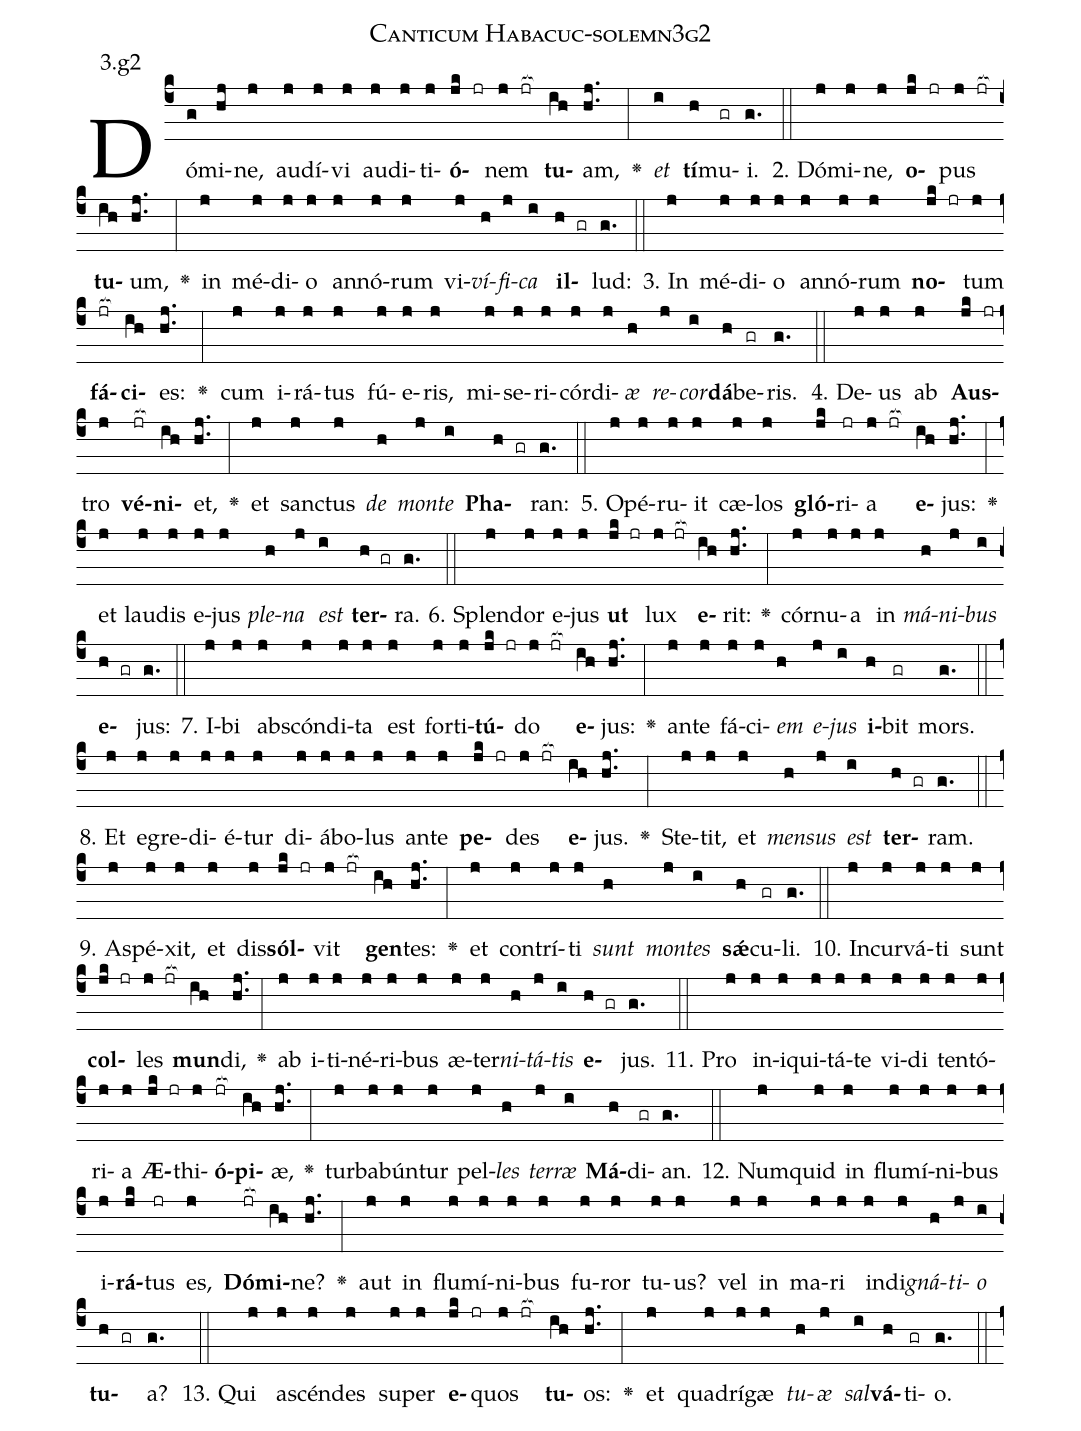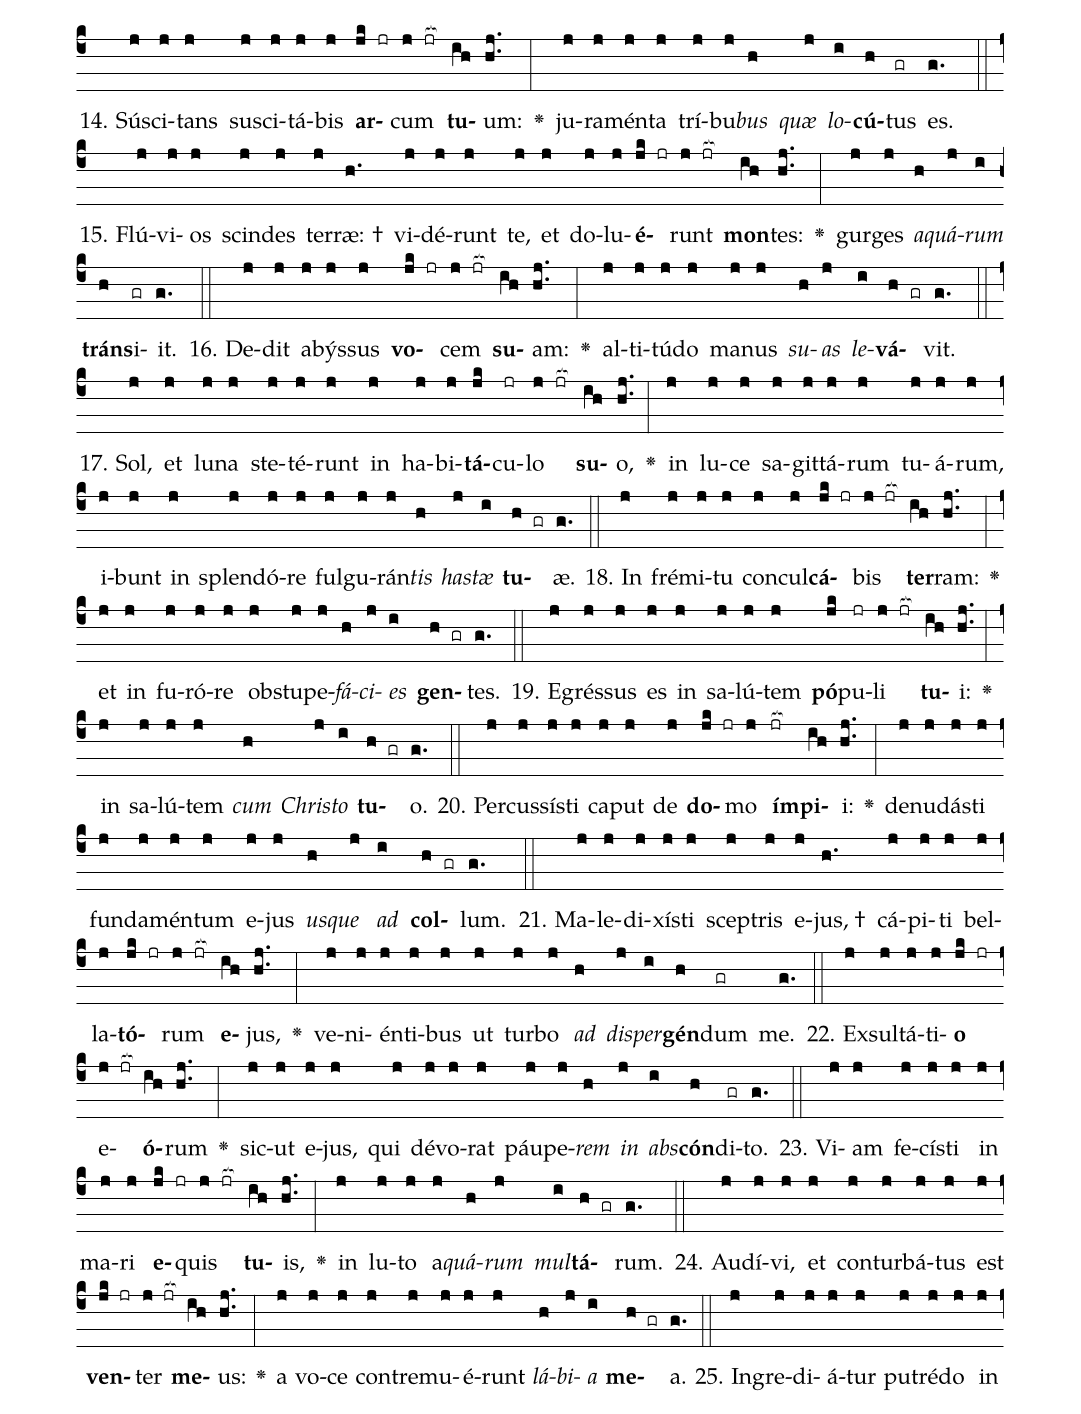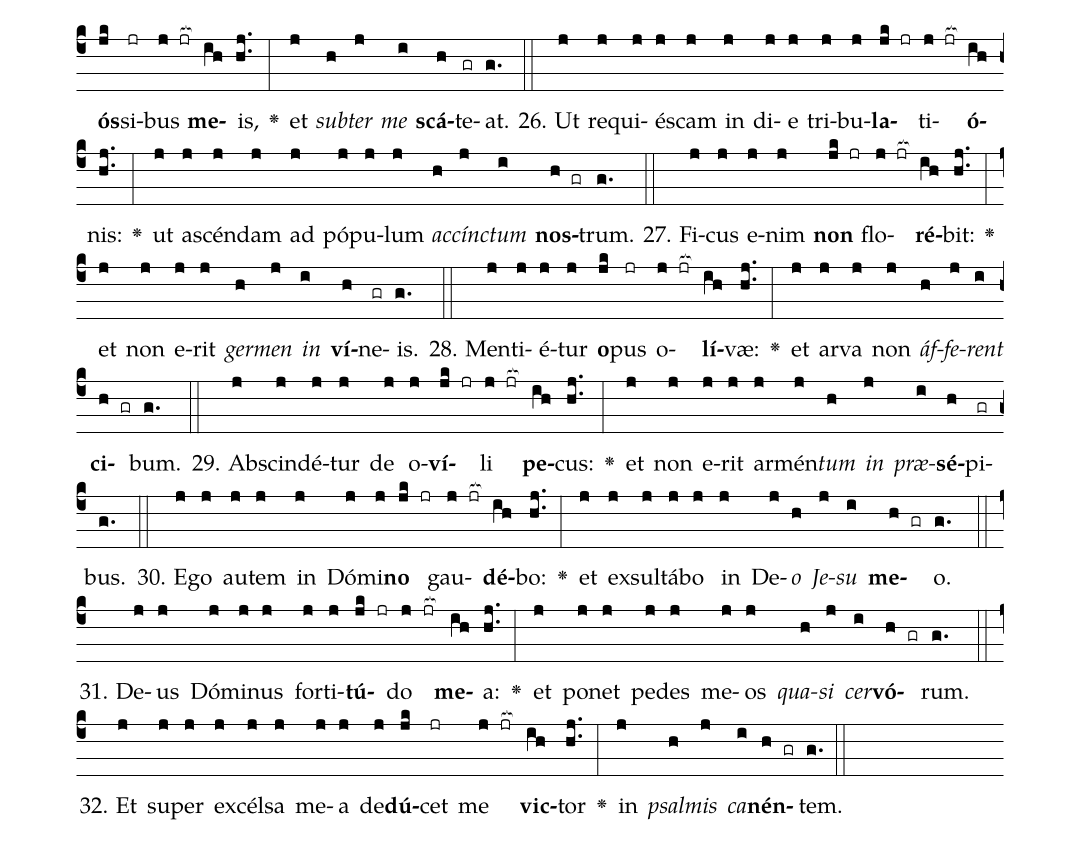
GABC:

name: Canticum Habacuc-solemn3g2;
annotation: 3.g2;
%%
(c4)Dó(g)mi(hj)ne,(j) au(j)dí(j)vi(j) au(j)di(j)ti(j)<b>ó</b>(jk jr)nem(j jr[ocb:1{]) <b>tu</b>(ih[ocb:0}])am,(hj..) <v>\greheightstar</v>(:) <i>et</i>(i) <b>tí</b>(h)mu(gr)i.(g.) (::)
2. Dó(j)mi(j)ne,(j) <b>o</b>(jk jr)pus(j jr[ocb:1{]) <b>tu</b>(ih[ocb:0}])um,(hj..) <v>\greheightstar</v>(:) in(j) mé(j)di(j)o(j) an(j)nó(j)rum(j) vi(j)<i>ví</i>(h)<i>fi</i>(j)<i>ca</i>(i) <b>il</b>(h gr)lud:(g.) (::)
3. In(j) mé(j)di(j)o(j) an(j)nó(j)rum(j) <b>no</b>(jk jr)tum(j) <b>fá</b>(jr[ocb:1{])<b>ci</b>(ih[ocb:0}])es:(hj..) <v>\greheightstar</v>(:) cum(j) i(j)rá(j)tus(j) fú(j)e(j)ris,(j) mi(j)se(j)ri(j)cór(j)di(j)<i>æ</i>(h) <i>re</i>(j)<i>cor</i>(i)<b>dá</b>(h)be(gr)ris.(g.) (::)
4. De(j)us(j) ab(j) <b>Aus</b>(jk jr)tro(j) <b>vé</b>(jr[ocb:1{])<b>ni</b>(ih[ocb:0}])et,(hj..) <v>\greheightstar</v>(:) et(j) sanc(j)tus(j) <i>de</i>(h) <i>mon</i>(j)<i>te</i>(i) <b>Pha</b>(h gr)ran:(g.) (::)
5. O(j)pé(j)ru(j)it(j) cæ(j)los(j) <b>gló</b>(jk)ri(jr)a(j jr[ocb:1{]) <b>e</b>(ih[ocb:0}])jus:(hj..) <v>\greheightstar</v>(:) et(j) lau(j)dis(j) e(j)jus(j) <i>ple</i>(h)<i>na</i>(j) <i>est</i>(i) <b>ter</b>(h gr)ra.(g.) (::)
6. Splen(j)dor(j) e(j)jus(j) <b>ut</b>(jk jr) lux(j jr[ocb:1{]) <b>e</b>(ih[ocb:0}])rit:(hj..) <v>\greheightstar</v>(:) cór(j)nu(j)a(j) in(j) <i>má</i>(h)<i>ni</i>(j)<i>bus</i>(i) <b>e</b>(h gr)jus:(g.) (::)
7. I(j)bi(j) abs(j)cón(j)di(j)ta(j) est(j) for(j)ti(j)<b>tú</b>(jk jr)do(j jr[ocb:1{]) <b>e</b>(ih[ocb:0}])jus:(hj..) <v>\greheightstar</v>(:) an(j)te(j) fá(j)ci(j)<i>em</i>(h) <i>e</i>(j)<i>jus</i>(i) <b>i</b>(h)bit(gr) mors.(g.) (::)
8. Et(j) e(j)gre(j)di(j)é(j)tur(j) di(j)á(j)bo(j)lus(j) an(j)te(j) <b>pe</b>(jk jr)des(j jr[ocb:1{]) <b>e</b>(ih[ocb:0}])jus.(hj..) <v>\greheightstar</v>(:) Ste(j)tit,(j) et(j) <i>men</i>(h)<i>sus</i>(j) <i>est</i>(i) <b>ter</b>(h gr)ram.(g.) (::)
9. A(j)spé(j)xit,(j) et(j) dis(j)<b>sól</b>(jk jr)vit(j jr[ocb:1{]) <b>gen</b>(ih[ocb:0}])tes:(hj..) <v>\greheightstar</v>(:) et(j) con(j)trí(j)ti(j) <i>sunt</i>(h) <i>mon</i>(j)<i>tes</i>(i) <b>sǽ</b>(h)cu(gr)li.(g.) (::)
10. In(j)cur(j)vá(j)ti(j) sunt(j) <b>col</b>(jk jr)les(j jr[ocb:1{]) <b>mun</b>(ih[ocb:0}])di,(hj..) <v>\greheightstar</v>(:) ab(j) i(j)ti(j)né(j)ri(j)bus(j) æ(j)ter(j)<i>ni</i>(h)<i>tá</i>(j)<i>tis</i>(i) <b>e</b>(h gr)jus.(g.) (::)
11. Pro(j) in(j)i(j)qui(j)tá(j)te(j) vi(j)di(j) ten(j)tó(j)ri(j)a(j) <b>Æ</b>(jk jr)thi(j)<b>ó</b>(jr[ocb:1{])<b>pi</b>(ih[ocb:0}])æ,(hj..) <v>\greheightstar</v>(:) tur(j)ba(j)bún(j)tur(j) pel(j)<i>les</i>(h) <i>ter</i>(j)<i>ræ</i>(i) <b>Má</b>(h)di(gr)an.(g.) (::)
12. Num(j)quid(j) in(j) flu(j)mí(j)ni(j)bus(j) i(j)<b>rá</b>(jk)tus(jr) es,(j) <b>Dó</b>(jr[ocb:1{])<b>mi</b>(ih[ocb:0}])ne?(hj..) <v>\greheightstar</v>(:) aut(j) in(j) flu(j)mí(j)ni(j)bus(j) fu(j)ror(j) tu(j)us?(j) vel(j) in(j) ma(j)ri(j) in(j)di(j)<i>gná</i>(h)<i>ti</i>(j)<i>o</i>(i) <b>tu</b>(h gr)a?(g.) (::)
13. Qui(j) a(j)scén(j)des(j) su(j)per(j) <b>e</b>(jk jr)quos(j jr[ocb:1{]) <b>tu</b>(ih[ocb:0}])os:(hj..) <v>\greheightstar</v>(:) et(j) qua(j)drí(j)gæ(j) <i>tu</i>(h)<i>æ</i>(j) <i>sal</i>(i)<b>vá</b>(h)ti(gr)o.(g.) (::)
14. Sú(j)sci(j)tans(j) su(j)sci(j)tá(j)bis(j) <b>ar</b>(jk jr)cum(j jr[ocb:1{]) <b>tu</b>(ih[ocb:0}])um:(hj..) <v>\greheightstar</v>(:) ju(j)ra(j)mén(j)ta(j) trí(j)bu(j)<i>bus</i>(h) <i>quæ</i>(j) <i>lo</i>(i)<b>cú</b>(h)tus(gr) es.(g.) (::)
15. Flú(j)vi(j)os(j) scin(j)des(j) ter(j)ræ: †(h.) vi(j)dé(j)runt(j) te,(j) et(j) do(j)lu(j)<b>é</b>(jk jr)runt(j jr[ocb:1{]) <b>mon</b>(ih[ocb:0}])tes:(hj..) <v>\greheightstar</v>(:) gur(j)ges(j) <i>a</i>(h)<i>quá</i>(j)<i>rum</i>(i) <b>tráns</b>(h)i(gr)it.(g.) (::)
16. De(j)dit(j) a(j)býs(j)sus(j) <b>vo</b>(jk jr)cem(j jr[ocb:1{]) <b>su</b>(ih[ocb:0}])am:(hj..) <v>\greheightstar</v>(:) al(j)ti(j)tú(j)do(j) ma(j)nus(j) <i>su</i>(h)<i>as</i>(j) <i>le</i>(i)<b>vá</b>(h gr)vit.(g.) (::)
17. Sol,(j) et(j) lu(j)na(j) ste(j)té(j)runt(j) in(j) ha(j)bi(j)<b>tá</b>(jk)cu(jr)lo(j jr[ocb:1{]) <b>su</b>(ih[ocb:0}])o,(hj..) <v>\greheightstar</v>(:) in(j) lu(j)ce(j) sa(j)git(j)tá(j)rum(j) tu(j)á(j)rum,(j) i(j)bunt(j) in(j) splen(j)dó(j)re(j) ful(j)gu(j)rán(j)<i>tis</i>(h) <i>has</i>(j)<i>tæ</i>(i) <b>tu</b>(h gr)æ.(g.) (::)
18. In(j) fré(j)mi(j)tu(j) con(j)cul(j)<b>cá</b>(jk jr)bis(j jr[ocb:1{]) <b>ter</b>(ih[ocb:0}])ram:(hj..) <v>\greheightstar</v>(:) et(j) in(j) fu(j)ró(j)re(j) ob(j)stu(j)pe(j)<i>fá</i>(h)<i>ci</i>(j)<i>es</i>(i) <b>gen</b>(h gr)tes.(g.) (::)
19. E(j)grés(j)sus(j) es(j) in(j) sa(j)lú(j)tem(j) <b>pó</b>(jk)pu(jr)li(j jr[ocb:1{]) <b>tu</b>(ih[ocb:0}])i:(hj..) <v>\greheightstar</v>(:) in(j) sa(j)lú(j)tem(j) <i>cum</i>(h) <i>Chris</i>(j)<i>to</i>(i) <b>tu</b>(h gr)o.(g.) (::)
20. Per(j)cus(j)sís(j)ti(j) ca(j)put(j) de(j) <b>do</b>(jk jr)mo(j) <b>ím</b>(jr[ocb:1{])<b>pi</b>(ih[ocb:0}])i:(hj..) <v>\greheightstar</v>(:) de(j)nu(j)dás(j)ti(j) fun(j)da(j)mén(j)tum(j) e(j)jus(j) <i>us</i>(h)<i>que</i>(j) <i>ad</i>(i) <b>col</b>(h gr)lum.(g.) (::)
21. Ma(j)le(j)di(j)xís(j)ti(j) scep(j)tris(j) e(j)jus, †(h.) cá(j)pi(j)ti(j) bel(j)la(j)<b>tó</b>(jk jr)rum(j jr[ocb:1{]) <b>e</b>(ih[ocb:0}])jus,(hj..) <v>\greheightstar</v>(:) ve(j)ni(j)én(j)ti(j)bus(j) ut(j) tur(j)bo(j) <i>ad</i>(h) <i>di</i>(j)<i>sper</i>(i)<b>gén</b>(h)dum(gr) me.(g.) (::)
22. Ex(j)sul(j)tá(j)ti(j)<b>o</b>(jk jr) e(j jr[ocb:1{])<b>ó</b>(ih[ocb:0}])rum(hj..) <v>\greheightstar</v>(:) sic(j)ut(j) e(j)jus,(j) qui(j) dé(j)vo(j)rat(j) páu(j)pe(j)<i>rem</i>(h) <i>in</i>(j) <i>abs</i>(i)<b>cón</b>(h)di(gr)to.(g.) (::)
23. Vi(j)am(j) fe(j)cís(j)ti(j) in(j) ma(j)ri(j) <b>e</b>(jk jr)quis(j jr[ocb:1{]) <b>tu</b>(ih[ocb:0}])is,(hj..) <v>\greheightstar</v>(:) in(j) lu(j)to(j) a(j)<i>quá</i>(h)<i>rum</i>(j) <i>mul</i>(i)<b>tá</b>(h gr)rum.(g.) (::)
24. Au(j)dí(j)vi,(j) et(j) con(j)tur(j)bá(j)tus(j) est(j) <b>ven</b>(jk jr)ter(j jr[ocb:1{]) <b>me</b>(ih[ocb:0}])us:(hj..) <v>\greheightstar</v>(:) a(j) vo(j)ce(j) con(j)tre(j)mu(j)é(j)runt(j) <i>lá</i>(h)<i>bi</i>(j)<i>a</i>(i) <b>me</b>(h gr)a.(g.) (::)
25. In(j)gre(j)di(j)á(j)tur(j) pu(j)tré(j)do(j) in(j) <b>ós</b>(jk)si(jr)bus(j jr[ocb:1{]) <b>me</b>(ih[ocb:0}])is,(hj..) <v>\greheightstar</v>(:) et(j) <i>sub</i>(h)<i>ter</i>(j) <i>me</i>(i) <b>scá</b>(h)te(gr)at.(g.) (::)
26. Ut(j) re(j)qui(j)és(j)cam(j) in(j) di(j)e(j) tri(j)bu(j)<b>la</b>(jk jr)ti(j jr[ocb:1{])<b>ó</b>(ih[ocb:0}])nis:(hj..) <v>\greheightstar</v>(:) ut(j) a(j)scén(j)dam(j) ad(j) pó(j)pu(j)lum(j) <i>ac</i>(h)<i>cínc</i>(j)<i>tum</i>(i) <b>nos</b>(h gr)trum.(g.) (::)
27. Fi(j)cus(j) e(j)nim(j) <b>non</b>(jk jr) flo(j jr[ocb:1{])<b>ré</b>(ih[ocb:0}])bit:(hj..) <v>\greheightstar</v>(:) et(j) non(j) e(j)rit(j) <i>ger</i>(h)<i>men</i>(j) <i>in</i>(i) <b>ví</b>(h)ne(gr)is.(g.) (::)
28. Men(j)ti(j)é(j)tur(j) <b>o</b>(jk)pus(jr) o(j jr[ocb:1{])<b>lí</b>(ih[ocb:0}])væ:(hj..) <v>\greheightstar</v>(:) et(j) ar(j)va(j) non(j) <i>áf</i>(h)<i>fe</i>(j)<i>rent</i>(i) <b>ci</b>(h gr)bum.(g.) (::)
29. Ab(j)scin(j)dé(j)tur(j) de(j) o(j)<b>ví</b>(jk jr)li(j jr[ocb:1{]) <b>pe</b>(ih[ocb:0}])cus:(hj..) <v>\greheightstar</v>(:) et(j) non(j) e(j)rit(j) ar(j)mén(j)<i>tum</i>(h) <i>in</i>(j) <i>præ</i>(i)<b>sé</b>(h)pi(gr)bus.(g.) (::)
30. E(j)go(j) au(j)tem(j) in(j) Dó(j)mi(j)<b>no</b>(jk jr) gau(j jr[ocb:1{])<b>dé</b>(ih[ocb:0}])bo:(hj..) <v>\greheightstar</v>(:) et(j) ex(j)sul(j)tá(j)bo(j) in(j) De(j)<i>o</i>(h) <i>Je</i>(j)<i>su</i>(i) <b>me</b>(h gr)o.(g.) (::)
31. De(j)us(j) Dó(j)mi(j)nus(j) for(j)ti(j)<b>tú</b>(jk jr)do(j jr[ocb:1{]) <b>me</b>(ih[ocb:0}])a:(hj..) <v>\greheightstar</v>(:) et(j) po(j)net(j) pe(j)des(j) me(j)os(j) <i>qua</i>(h)<i>si</i>(j) <i>cer</i>(i)<b>vó</b>(h gr)rum.(g.) (::)
32. Et(j) su(j)per(j) ex(j)cél(j)sa(j) me(j)a(j) de(j)<b>dú</b>(jk)cet(jr) me(j jr[ocb:1{]) <b>vic</b>(ih[ocb:0}])tor(hj..) <v>\greheightstar</v>(:) in(j) <i>psal</i>(h)<i>mis</i>(j) <i>ca</i>(i)<b>nén</b>(h gr)tem.(g.) (::)
